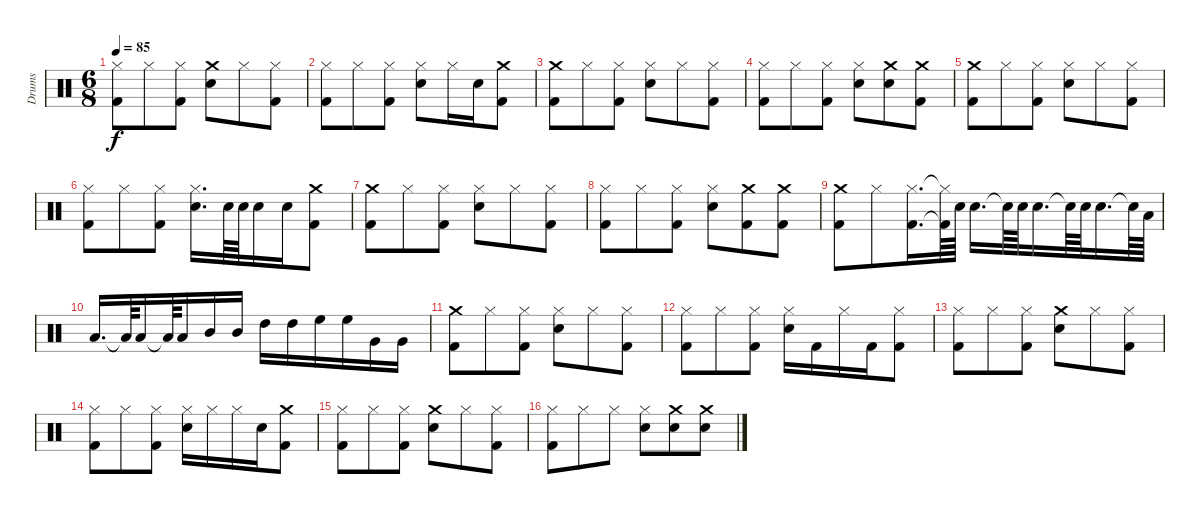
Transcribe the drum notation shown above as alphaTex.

\track ("Drums" "Drums") {instrument percussion}
\staff {score}
\articulation defaults
\ts (6 8)
\tempo 85
\clef neutral
\ks c
("Kick (hit) 2" "Hi-Hat (closed)").8{dy f} "Hi-Hat (closed)".8 ("Kick (hit) 2" "Hi-Hat (closed)").8 ("Crash medium (hit)" "Snare (hit) 2").8 "Hi-Hat (closed)".8 ("Hi-Hat (closed)" "Kick (hit) 2").8 |
("Kick (hit) 2" "Hi-Hat (closed)").8 "Hi-Hat (closed)".8 ("Kick (hit) 2" "Hi-Hat (closed)").8 ("Hi-Hat (closed)" "Snare (hit) 2").8 "Hi-Hat (closed)".16 "Snare (hit) 2".16 ("Crash medium (hit)" "Kick (hit) 2").8 |
("Kick (hit) 2" "Crash medium (hit)").8 "Hi-Hat (closed)".8 ("Hi-Hat (closed)" "Kick (hit) 2").8 ("Snare (hit) 2" "Hi-Hat (closed)").8 "Hi-Hat (closed)".8 ("Kick (hit) 2" "Hi-Hat (closed)").8 |
("Kick (hit) 2" "Hi-Hat (closed)").8 "Hi-Hat (closed)".8 ("Hi-Hat (closed)" "Kick (hit) 2").8 ("Snare (hit) 2" "Hi-Hat (closed)").8 ("Crash medium (hit)" "Snare (hit) 2").8 ("Crash medium (hit)" "Kick (hit) 2").8 |
("Crash medium (hit)" "Kick (hit) 2").8 "Hi-Hat (closed)".8 ("Kick (hit) 2" "Hi-Hat (closed)").8 ("Hi-Hat (closed)" "Snare (hit) 2").8 "Hi-Hat (closed)".8 ("Kick (hit) 2" "Hi-Hat (closed)").8 |
("Hi-Hat (closed)" "Kick (hit) 2").8 "Hi-Hat (closed)".8 ("Hi-Hat (closed)" "Kick (hit) 2").8 ("Snare (hit) 2" "Hi-Hat (closed)").16{d} "Snare (hit) 2".64 "Snare (hit) 2".64 "Snare (hit) 2".16 "Snare (hit) 2".16 ("Kick (hit) 2" "Crash medium (hit)").8 |
("Crash medium (hit)" "Kick (hit) 2").8 "Hi-Hat (closed)".8 ("Kick (hit) 2" "Hi-Hat (closed)").8 ("Snare (hit) 2" "Hi-Hat (closed)").8 "Hi-Hat (closed)".8 ("Kick (hit) 2" "Hi-Hat (closed)").8 |
("Hi-Hat (closed)" "Kick (hit) 2").8 "Hi-Hat (closed)".8 ("Kick (hit) 2" "Hi-Hat (closed)").8 ("Hi-Hat (closed)" "Snare (hit) 2").8 ("Kick (hit) 2" "Crash medium (hit)").8 ("Kick (hit) 2" "Crash medium (hit)").8 |
("Kick (hit) 2" "Crash medium (hit)").8 "Hi-Hat (closed)".8 ("Kick (hit) 2" "Hi-Hat (closed)").16{d} ("Kick (hit) 2"{t} "Hi-Hat (closed)"{t}).64 "Snare (hit) 2".64 "Snare (hit) 2".16{d} "Snare (hit) 2"{t}.64 "Snare (hit) 2".64 "Snare (hit) 2".16{d} "Snare (hit) 2"{t}.64 "Snare (hit) 2".64 "Snare (hit) 2".16{d} "Snare (hit) 2"{t}.64 "Low Tom (hit)".64 |
"Low Tom (hit)".16{d} "Low Tom (hit)"{t}.64 "Low Tom (hit)".16 "Low Tom (hit)"{t}.64 "Low Tom (hit)".16 "Mid Tom (hit)".16 "Mid Tom (hit)".16 "High Tom (hit)".16 "High Tom (hit)".16 "High Floor Tom (hit)".16 "High Floor Tom (hit)".16 "Very Low Tom (hit)".16 "Very Low Tom (hit)".16 |
("Kick (hit) 2" "Crash medium (hit)").8 "Hi-Hat (closed)".8 ("Kick (hit) 2" "Hi-Hat (closed)").8 ("Snare (hit) 2" "Hi-Hat (closed)").8 "Hi-Hat (closed)".8 ("Kick (hit) 2" "Hi-Hat (closed)").8 |
("Hi-Hat (closed)" "Kick (hit) 2").8 "Hi-Hat (closed)".8 ("Kick (hit) 2" "Hi-Hat (closed)").8 ("Hi-Hat (closed)" "Snare (hit) 2").16 "Kick (hit) 2".16 "Hi-Hat (closed)".16 "Kick (hit) 2".16 ("Kick (hit) 2" "Hi-Hat (closed)").8 |
("Hi-Hat (closed)" "Kick (hit) 2").8 "Hi-Hat (closed)".8 ("Hi-Hat (closed)" "Kick (hit) 2").8 ("Crash medium (hit)" "Snare (hit) 2").8 "Hi-Hat (closed)".8 ("Kick (hit) 2" "Hi-Hat (closed)").8 |
("Kick (hit) 2" "Hi-Hat (closed)").8 "Hi-Hat (closed)".8 ("Kick (hit) 2" "Hi-Hat (closed)").8 ("Hi-Hat (closed)" "Snare (hit) 2").16 "Hi-Hat (closed)".16 "Hi-Hat (closed)".16 "Snare (hit) 2".16 ("Crash medium (hit)" "Kick (hit) 2").8 |
("Kick (hit) 2" "Hi-Hat (closed)").8 "Hi-Hat (closed)".8 ("Kick (hit) 2" "Hi-Hat (closed)").8 ("Crash medium (hit)" "Snare (hit) 2").8 "Hi-Hat (closed)".8 ("Hi-Hat (closed)" "Kick (hit) 2").8 |
("Hi-Hat (closed)" "Kick (hit) 2").8 "Hi-Hat (closed)".8 "Hi-Hat (closed)".8 ("Snare (hit) 2" "Hi-Hat (closed)").8 ("Crash medium (hit)" "Snare (hit) 2").8 ("Crash medium (hit)" "Snare (hit) 2").8
